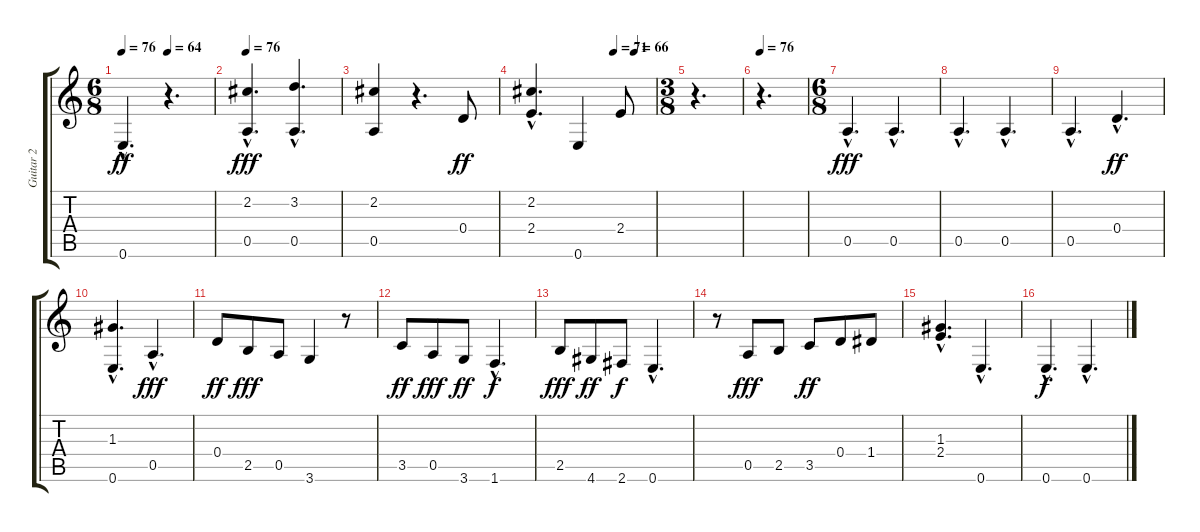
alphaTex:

\track ("Guitar 2" "Guitar 2") {instrument acousticguitarnylon}
\staff {score tabs}
\tuning (E4 B3 G3 D3 A2 E2) {hide}
\ts (6 8)
\tempo 76
\tempo (64 0.5)
\clef g2
\ks c
0.6{hac}.4{d dy ff} r.4{d} |
\tempo 76
(2.2{hac} 0.5{hac}).4{d dy fff} (3.2{hac} 0.5{hac}).4{d} |
(2.2 0.5).4 r.4{d} 0.4.8{dy ff} |
\tempo (71 0.6666666666666666)
\tempo (66 0.8333333333333334)
(2.2{hac} 2.4{hac}).4{d} 0.6.4 2.4.8 |
\ts (3 8)
r.4{d} |
\tempo 76
r.4{d} |
\ts (6 8)
0.5{hac}.4{d dy fff} 0.5{hac}.4{d} |
0.5{hac}.4{d} 0.5{hac}.4{d} |
0.5{hac}.4{d} 0.4{hac}.4{d dy ff} |
(1.3{hac} 0.6{hac}).4{d} 0.5{hac}.4{d dy fff} |
0.4.8{dy ff} 2.5.8{dy fff} 0.5.8 3.6.4 r.8 |
3.5.8{dy ff} 0.5.8{dy fff} 3.6.8{dy ff} 1.6{hac}.4{d dy f} |
2.5.8{dy fff} 4.6.8{dy ff} 2.6.8{dy f} 0.6{hac}.4{d} |
r.8 0.5.8{dy fff} 2.5.8 3.5.8{dy ff} 0.4.8 1.4.8 |
(1.3{hac} 2.4{hac}).4{d} 0.6{hac}.4{d} |
0.6{hac}.4{d dy f} 0.6{hac}.4{d}
